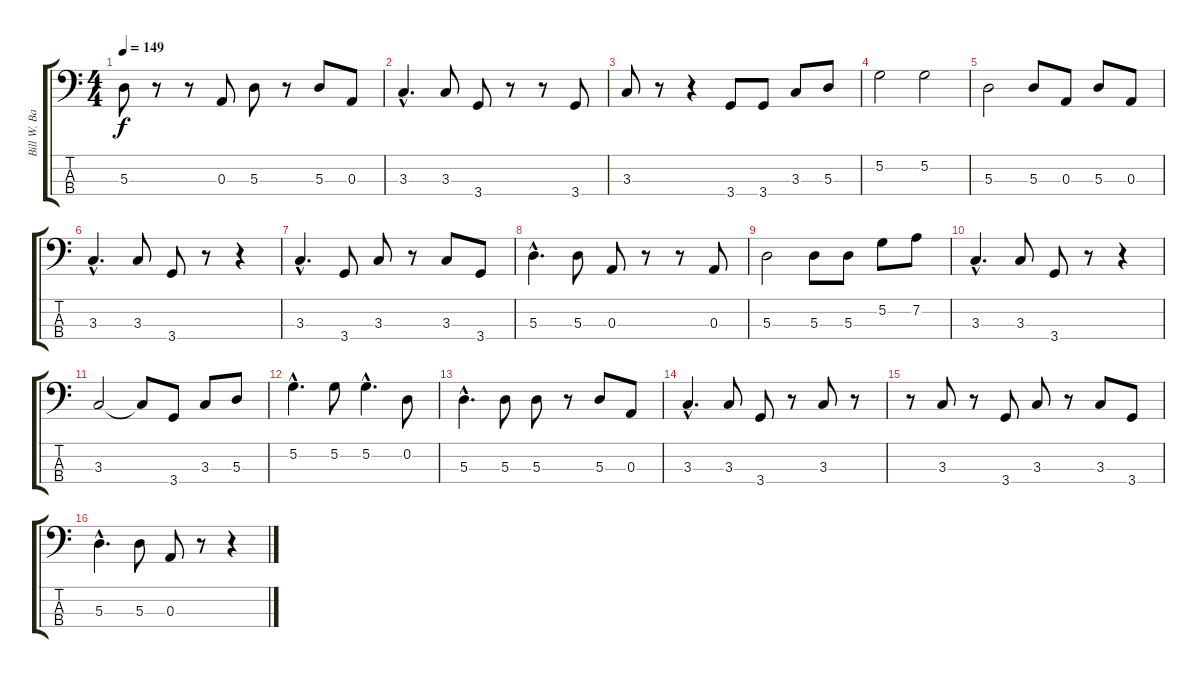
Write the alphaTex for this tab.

\track ("Bill W. Bass" "Bill W. Ba") {instrument electricbassfinger}
\staff {score tabs}
\tuning (G2 D2 A1 E1) {hide}
\ts (4 4)
\tempo 149
\clef f4
\ks c
5.3.8{dy f} r.8 r.8 0.3.8 5.3.8 r.8 5.3.8 0.3.8 |
3.3{hac}.4{d} 3.3.8 3.4.8 r.8 r.8 3.4.8 |
3.3.8 r.8 r.4 3.4.8 3.4.8 3.3.8 5.3.8 |
5.2.2 5.2.2 |
5.3.2 5.3.8 0.3.8 5.3.8 0.3.8 |
3.3{hac}.4{d} 3.3.8 3.4.8 r.8 r.4 |
3.3{hac}.4{d} 3.4.8 3.3.8 r.8 3.3.8 3.4.8 |
5.3{hac}.4{d} 5.3.8 0.3.8 r.8 r.8 0.3.8 |
5.3.2 5.3.8 5.3.8 5.2.8 7.2.8 |
3.3{hac}.4{d} 3.3.8 3.4.8 r.8 r.4 |
3.3.2 3.3{t}.8 3.4.8 3.3.8 5.3.8 |
5.2{hac}.4{d} 5.2.8 5.2{hac}.4{d} 0.2.8 |
5.3{hac}.4{d} 5.3.8 5.3.8 r.8 5.3.8 0.3.8 |
3.3{hac}.4{d} 3.3.8 3.4.8 r.8 3.3.8 r.8 |
r.8 3.3.8 r.8 3.4.8 3.3.8 r.8 3.3.8 3.4.8 |
5.3{hac}.4{d} 5.3.8 0.3.8 r.8 r.4
